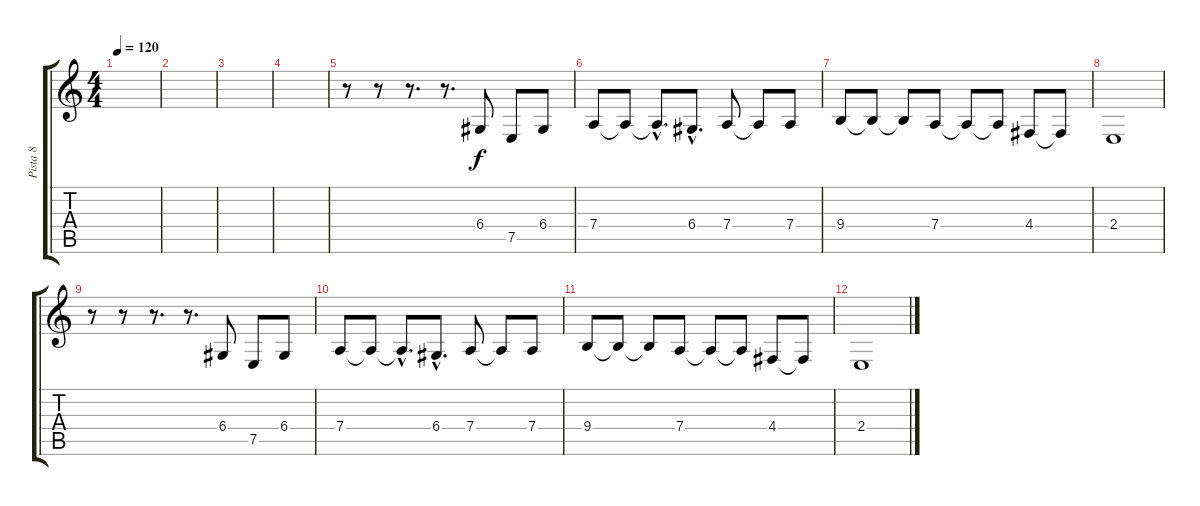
\track ("Pista 8" "Pista 8") {instrument stringensemble1}
\staff {score tabs}
\tuning (E4 B3 G3 D3 A2 E2) {hide}
\ts (4 4)
\tempo 120
\clef g2
\ks c
|
|
|
|
r.8 r.8 r.8{d} r.8{d} 6.4.8 7.5.8 6.4.8 |
7.4.8 7.4{t}.8 7.4{hac t}.8{d} 6.4{hac}.8{d} 7.4.8 7.4{t}.8 7.4.8 |
9.4.8 9.4{t}.8 9.4{t}.8 7.4.8 7.4{t}.8 7.4{t}.8 4.4.8 4.4{t}.8 |
2.4.1 |
r.8 r.8 r.8{d} r.8{d} 6.4.8 7.5.8 6.4.8 |
7.4.8 7.4{t}.8 7.4{hac t}.8{d} 6.4{hac}.8{d} 7.4.8 7.4{t}.8 7.4.8 |
9.4.8 9.4{t}.8 9.4{t}.8 7.4.8 7.4{t}.8 7.4{t}.8 4.4.8 4.4{t}.8 |
2.4.1
